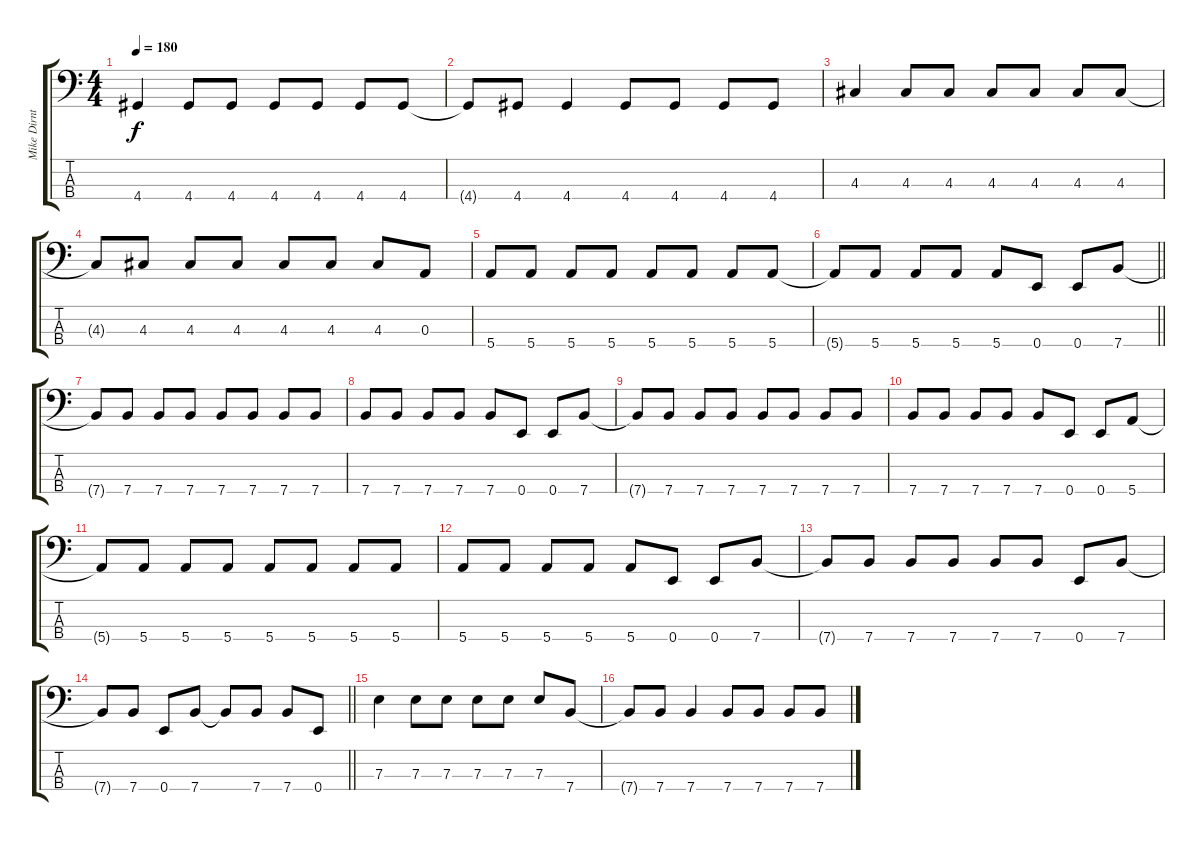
\track ("Mike Dirnt" "Mike Dirnt") {instrument electricbassfinger}
\staff {score tabs}
\tuning (G2 D2 A1 E1) {hide}
\ts (4 4)
\tempo 180
\clef f4
\ks c
4.4.4{dy f} 4.4.8 4.4.8 4.4.8 4.4.8 4.4.8 4.4.8 |
4.4{t}.8 4.4.8 4.4.4 4.4.8 4.4.8 4.4.8 4.4.8 |
4.3.4 4.3.8 4.3.8 4.3.8 4.3.8 4.3.8 4.3.8 |
4.3{t}.8 4.3.8 4.3.8 4.3.8 4.3.8 4.3.8 4.3.8 0.3.8 |
5.4.8 5.4.8 5.4.8 5.4.8 5.4.8 5.4.8 5.4.8 5.4.8 |
\barLineRight lightlight
5.4{t}.8 5.4.8 5.4.8 5.4.8 5.4.8 0.4.8 0.4.8 7.4.8 |
7.4{t}.8 7.4.8 7.4.8 7.4.8 7.4.8 7.4.8 7.4.8 7.4.8 |
7.4.8 7.4.8 7.4.8 7.4.8 7.4.8 0.4.8 0.4.8 7.4.8 |
7.4{t}.8 7.4.8 7.4.8 7.4.8 7.4.8 7.4.8 7.4.8 7.4.8 |
7.4.8 7.4.8 7.4.8 7.4.8 7.4.8 0.4.8 0.4.8 5.4.8 |
5.4{t}.8 5.4.8 5.4.8 5.4.8 5.4.8 5.4.8 5.4.8 5.4.8 |
5.4.8 5.4.8 5.4.8 5.4.8 5.4.8 0.4.8 0.4.8 7.4.8 |
7.4{t}.8 7.4.8 7.4.8 7.4.8 7.4.8 7.4.8 0.4.8 7.4.8 |
\barLineRight lightlight
7.4{t}.8 7.4.8 0.4.8 7.4.8 7.4{t}.8 7.4.8 7.4.8 0.4.8 |
7.3.4 7.3.8 7.3.8 7.3.8 7.3.8 7.3.8 7.4.8 |
7.4{t}.8 7.4.8 7.4.4 7.4.8 7.4.8 7.4.8 7.4.8
